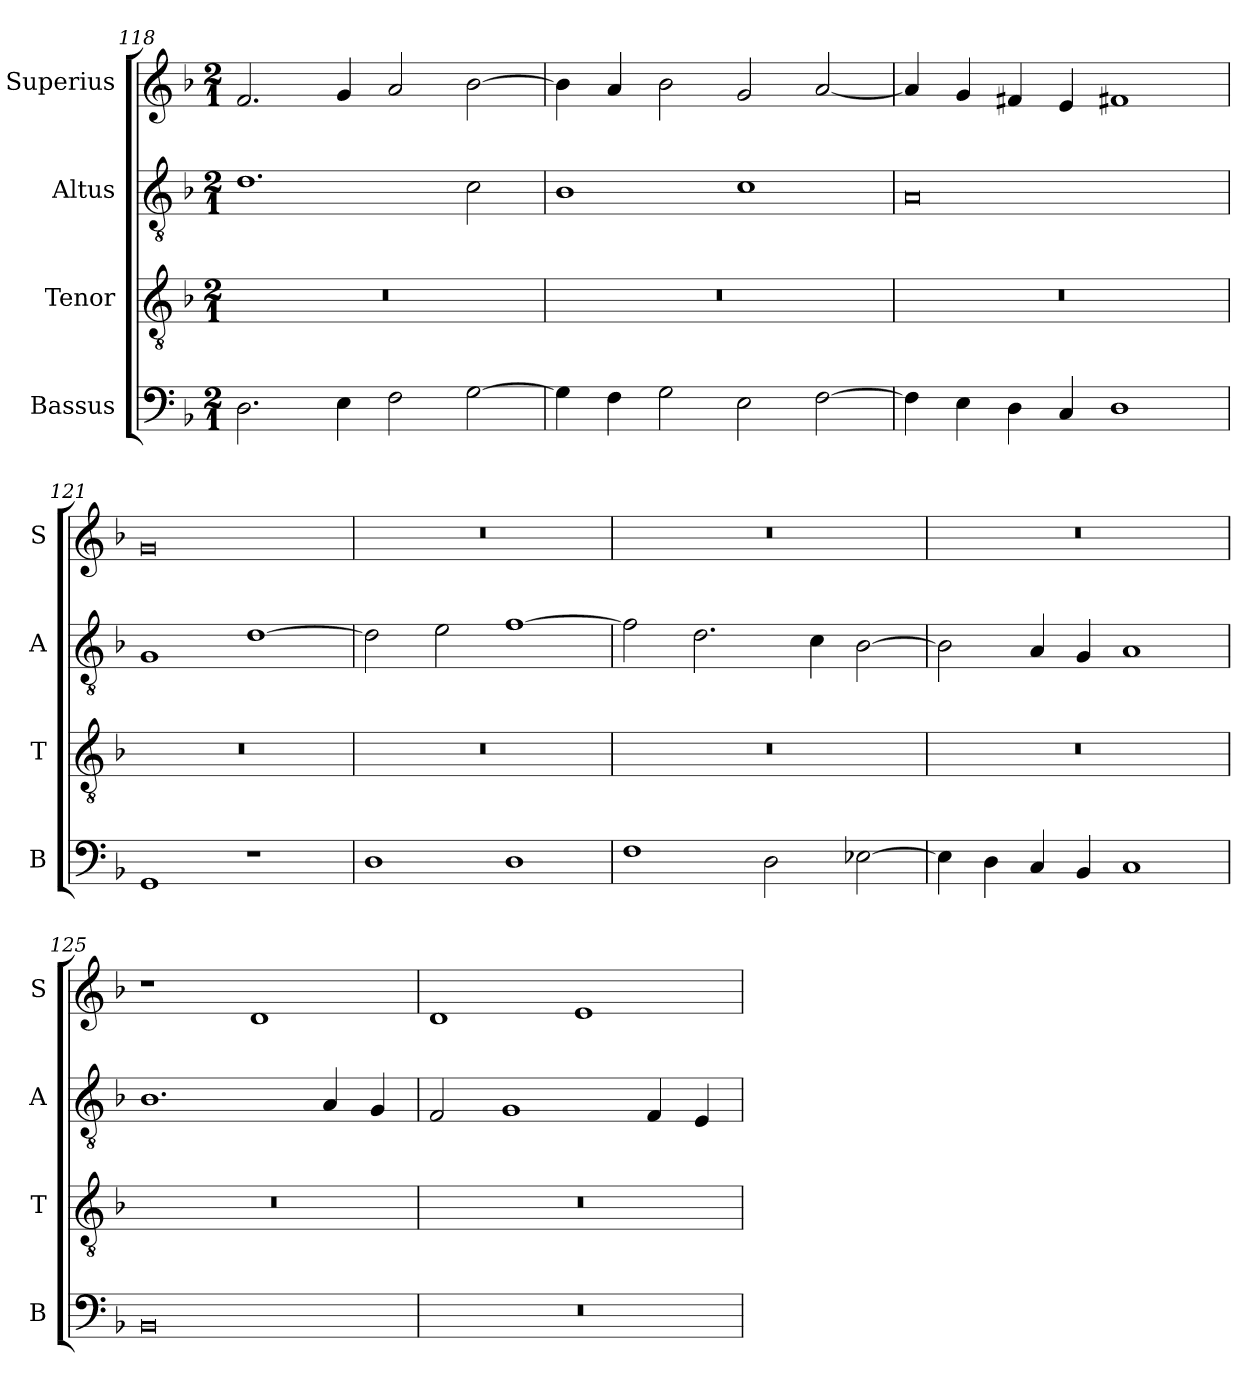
**kern	**kern	**kern	**kern
*part4	*part3	*part2	*part1
*staff4	*staff3	*staff2	*staff1
*I"Bassus	*I"Tenor	*I"Altus	*I"Superius
*I'B	*I'T	*I'A	*I'S
*clefF4	*clefGv2	*clefGv2	*clefG2
*k[b-]	*k[b-]	*k[b-]	*k[b-]
*M2/1	*M2/1	*M2/1	*M2/1
=118	=118	=118	=118
2.D\	0r	1.d	2.f/
4E\	.	.	4g/
2F\	.	.	2a/
[2G\	.	2c\	[2b-\
=119	=119	=119	=119
4G\]	0r	1B-	4b-\]
4F\	.	.	4a/
2G\	.	.	2b-\
2E\	.	1c	2g/
[2F\	.	.	[2a/
=120	=120	=120	=120
4F\]	0r	0A	4a/]
4E\	.	.	4g/
4D\	.	.	4f#X/
4C/	.	.	4e/
1D	.	.	1f#X
=121	=121	=121	=121
1GG	0r	1G	0g
1r	.	[1d	.
=122	=122	=122	=122
1D	0r	2d\]	0r
.	.	2e\	.
1D	.	[1f	.
=123	=123	=123	=123
1F	0r	2f\]	0r
.	.	2.d\	.
2D\	.	.	.
.	.	4c\	.
[2E-X\	.	[2B-\	.
=124	=124	=124	=124
4E-\]	0r	2B-\]	0r
4D\	.	.	.
4C/	.	4A/	.
4BB-/	.	4G/	.
1C	.	1A	.
=125	=125	=125	=125
0BB-	0r	1.B-	1r
.	.	.	1d
.	.	4A/	.
.	.	4G/	.
=126	=126	=126	=126
0r	0r	2F/	1d
.	.	1G	.
.	.	.	1e
.	.	4F/	.
.	.	4E/	.
=	=	=	=
*-	*-	*-	*-
